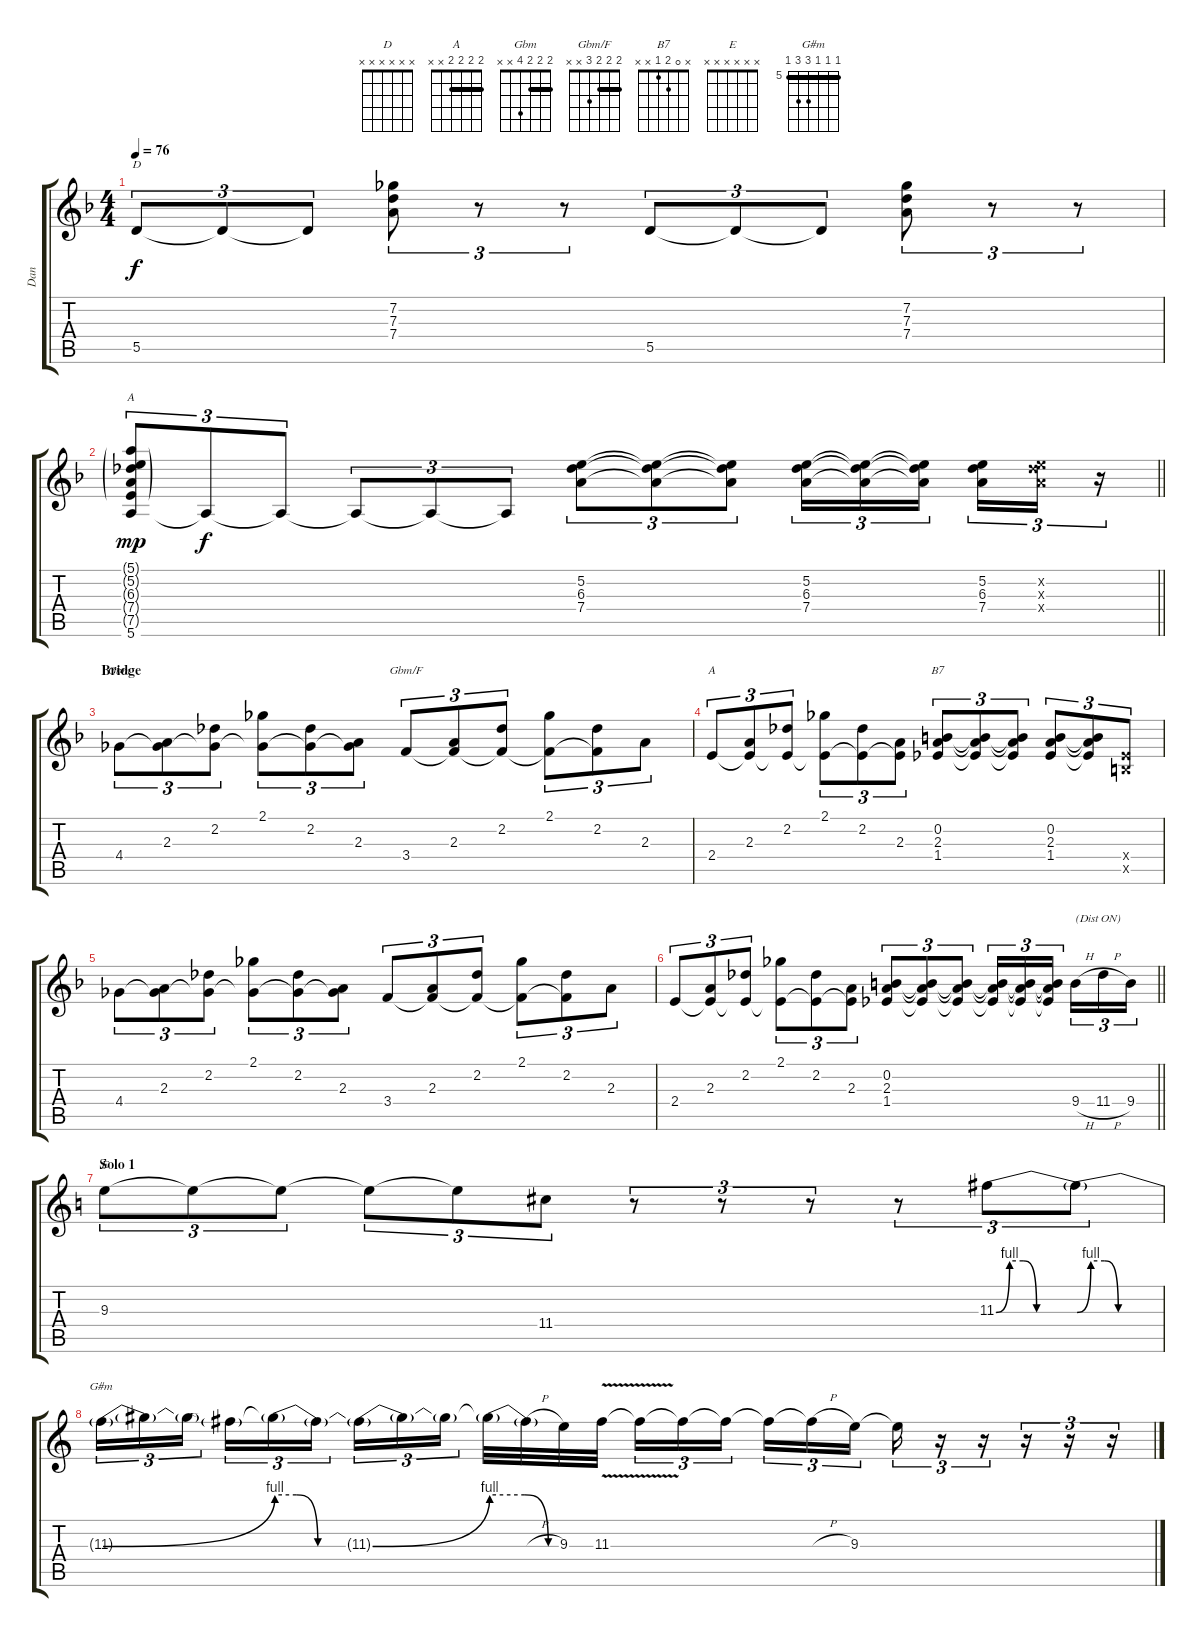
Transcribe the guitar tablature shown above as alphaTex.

\track ("Dan" "Dan") {instrument electricguitarclean}
\staff {score tabs}
\tuning (E4 B3 G3 D3 A2 E2) {hide}
\chord ("D" x x x x x x)
\chord ("A" x x x x x x)
\chord ("Gbm" 2 2 2 4 x x) {barre 2}
\chord ("Gbm/F" 2 2 2 3 x x) {barre 2}
\chord ("A" 2 2 2 2 x x) {barre 2}
\chord ("B7" x 0 2 1 x x)
\chord ("E" x x x x x x)
\chord ("G#m" 5 5 5 7 7 5) {firstfret 5 barre 5}
\ts (4 4)
\tempo 76
\clef g2
\ks f
5.5.8{tu (3 2) ch "D" dy f} 5.5{t}.8{tu (3 2)} 5.5{t}.8{tu (3 2)} (7.2 7.3 7.4).8{tu (3 2)} r.8{tu (3 2)} r.8{tu (3 2)} 5.5.8{tu (3 2)} 5.5{t}.8{tu (3 2)} 5.5{t}.8{tu (3 2)} (7.2 7.3 7.4).8{tu (3 2)} r.8{tu (3 2)} r.8{tu (3 2)} |
\barLineRight lightlight
(5.1{g} 5.2{g} 6.3{g} 7.4{g} 7.5{g} 5.6).8{tu (3 2) ch "A" dy mp} 5.6{t}.8{tu (3 2) dy f} 5.6{t}.8{tu (3 2)} 5.6{t}.8{tu (3 2)} 5.6{t}.8{tu (3 2)} 5.6{t}.8{tu (3 2)} (5.2 6.3 7.4).8{tu (3 2)} (5.2{t} 6.3{t} 7.4{t}).8{tu (3 2)} (5.2{t} 6.3{t} 7.4{t}).8{tu (3 2)} (5.2 6.3 7.4).16{tu (3 2)} (5.2{t} 6.3{t} 7.4{t}).16{tu (3 2)} (5.2{t} 6.3{t} 7.4{t}).16{tu (3 2) beam splitsecondary} (5.2 6.3 7.4).16{tu (3 2)} (5.2{x} 6.3{x} 7.4{x}).16{tu (3 2)} r.16{tu (3 2)} |
\section ("" "Bridge")
4.4.8{tu (3 2) ch "Gbm"} (2.3 4.4{t}).8{tu (3 2)} (2.2 4.4{t}).8{tu (3 2)} (2.1 4.4{t}).8{tu (3 2)} (2.2 4.4{t}).8{tu (3 2)} (2.3 4.4{t}).8{tu (3 2)} 3.4.8{tu (3 2) ch "Gbm/F"} (2.3 3.4{t}).8{tu (3 2)} (2.2 3.4{t}).8{tu (3 2)} (2.1 3.4{t}).8{tu (3 2)} (2.2 3.4{t}).8{tu (3 2)} 2.3.8{tu (3 2)} |
2.4.8{tu (3 2) ch "A"} (2.3 2.4{t}).8{tu (3 2)} (2.2 2.4{t}).8{tu (3 2)} (2.1 2.4{t}).8{tu (3 2)} (2.2 2.4{t}).8{tu (3 2)} (2.3 2.4{t}).8{tu (3 2)} (0.2 2.3 1.4).8{tu (3 2) ch "B7"} (0.2{t} 2.3{t} 1.4{t}).8{tu (3 2)} (0.2{t} 2.3{t} 1.4{t}).8{tu (3 2)} (0.2 2.3 1.4).8{tu (3 2)} (0.2{t} 2.3{t} 1.4{t}).8{tu (3 2)} (1.4{x} 2.5{x}).8{tu (3 2)} |
4.4.8{tu (3 2)} (2.3 4.4{t}).8{tu (3 2)} (2.2 4.4{t}).8{tu (3 2)} (2.1 4.4{t}).8{tu (3 2)} (2.2 4.4{t}).8{tu (3 2)} (2.3 4.4{t}).8{tu (3 2)} 3.4.8{tu (3 2)} (2.3 3.4{t}).8{tu (3 2)} (2.2 3.4{t}).8{tu (3 2)} (2.1 3.4{t}).8{tu (3 2)} (2.2 3.4{t}).8{tu (3 2)} 2.3.8{tu (3 2)} |
\barLineRight lightlight
2.4.8{tu (3 2)} (2.3 2.4{t}).8{tu (3 2)} (2.2 2.4{t}).8{tu (3 2)} (2.1 2.4{t}).8{tu (3 2)} (2.2 2.4{t}).8{tu (3 2)} (2.3 2.4{t}).8{tu (3 2)} (0.2 2.3 1.4).8{tu (3 2)} (0.2{t} 2.3{t} 1.4{t}).8{tu (3 2)} (0.2{t} 2.3{t} 1.4{t}).8{tu (3 2)} (0.2{t} 2.3{t} 1.4{t}).16{tu (3 2)} (0.2{t} 2.3{t} 1.4{t}).16{tu (3 2)} (0.2{t} 2.3{t} 1.4{t}).16{tu (3 2) beam splitsecondary} 9.4{h}.16{tu (3 2) txt "(Dist ON)" instrument overdrivenguitar} 11.4{h}.16{tu (3 2)} 9.4.16{tu (3 2)} |
\section ("" "Solo 1")
\ks c
9.3.8{tu (3 2) ch "E"} 9.3{t}.8{tu (3 2)} 9.3{t}.8{tu (3 2)} 9.3{t}.8{tu (3 2)} 9.3{t}.8{tu (3 2)} 11.4.8{tu (3 2)} r.8{tu (3 2)} r.8{tu (3 2)} r.8{tu (3 2)} r.8{tu (3 2)} 11.3{be (custom 0 0 10 4 20 4 30 0 60 0)}.8{tu (3 2)} 11.3{be (custom 0 0 10 4 20 4 30 0 60 0) t}.8{tu (3 2)} |
11.3{be (bend 0 0 60 4) t}.16{tu (3 2) ch "G#m"} 11.3{t}.16{tu (3 2)} 11.3{t}.16{tu (3 2) beam splitsecondary} 11.3{t}.16{tu (3 2)} 11.3{be (custom 0 4 15 4 30 0 60 0) t}.16{tu (3 2)} 11.3{t}.16{tu (3 2)} 11.3{be (bend 0 0 60 4) t}.16{tu (3 2)} 11.3{t}.16{tu (3 2)} 11.3{t}.16{tu (3 2) beam splitsecondary} 11.3{be (custom 0 4 30 4 50 0 60 0) t}.32 11.3{h t}.32 9.3.32 11.3{v}.32 11.3{t}.16{tu (3 2)} 11.3{t}.16{tu (3 2)} 11.3{t}.16{tu (3 2) beam splitsecondary} 11.3{t}.16{tu (3 2)} 11.3{h t}.16{tu (3 2)} 9.3.16{tu (3 2)} 9.3{t}.16{tu (3 2)} r.16{tu (3 2)} r.16{tu (3 2)} r.16{tu (3 2)} r.16{tu (3 2)} r.16{tu (3 2)}
